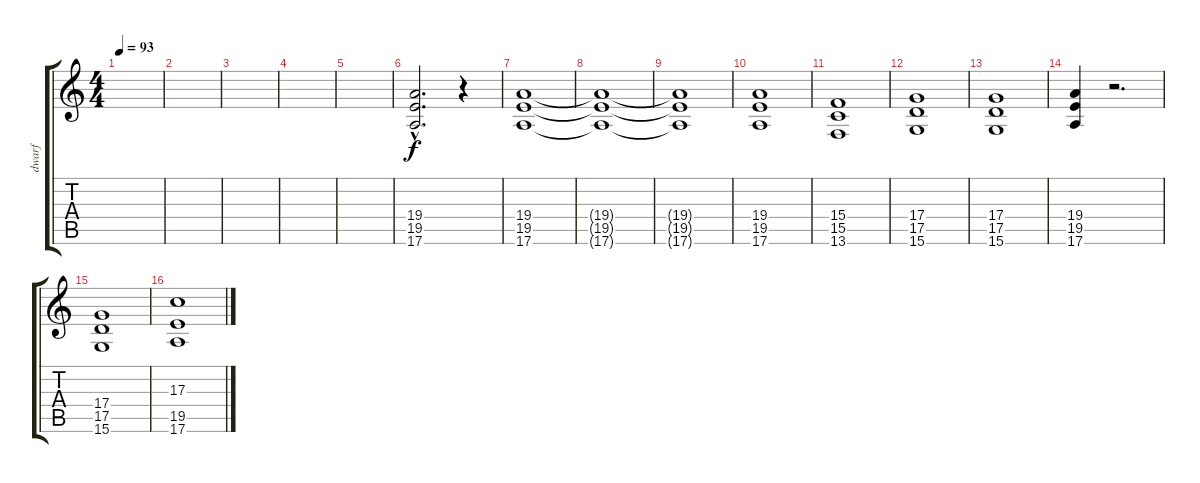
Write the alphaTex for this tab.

\track ("dwarf" "dwarf") {instrument choiraahs}
\staff {score tabs}
\tuning (E4 B3 G3 D3 A2 E2) {hide}
\ts (4 4)
\tempo 93
\clef g2
\ks c
|
|
|
|
|
(19.4{hac} 19.5{hac} 17.6{hac}).2{d} r.4 |
(19.4 19.5 17.6).1 |
(19.4{t} 19.5{t} 17.6{t}).1 |
(19.4{t} 19.5{t} 17.6{t}).1 |
(19.4 19.5 17.6).1 |
(15.4 15.5 13.6).1 |
(17.4 17.5 15.6).1 |
(17.4 17.5 15.6).1 |
(19.4 19.5 17.6).4 r.2{d} |
(17.4 17.5 15.6).1 |
(17.3 19.5 17.6).1
